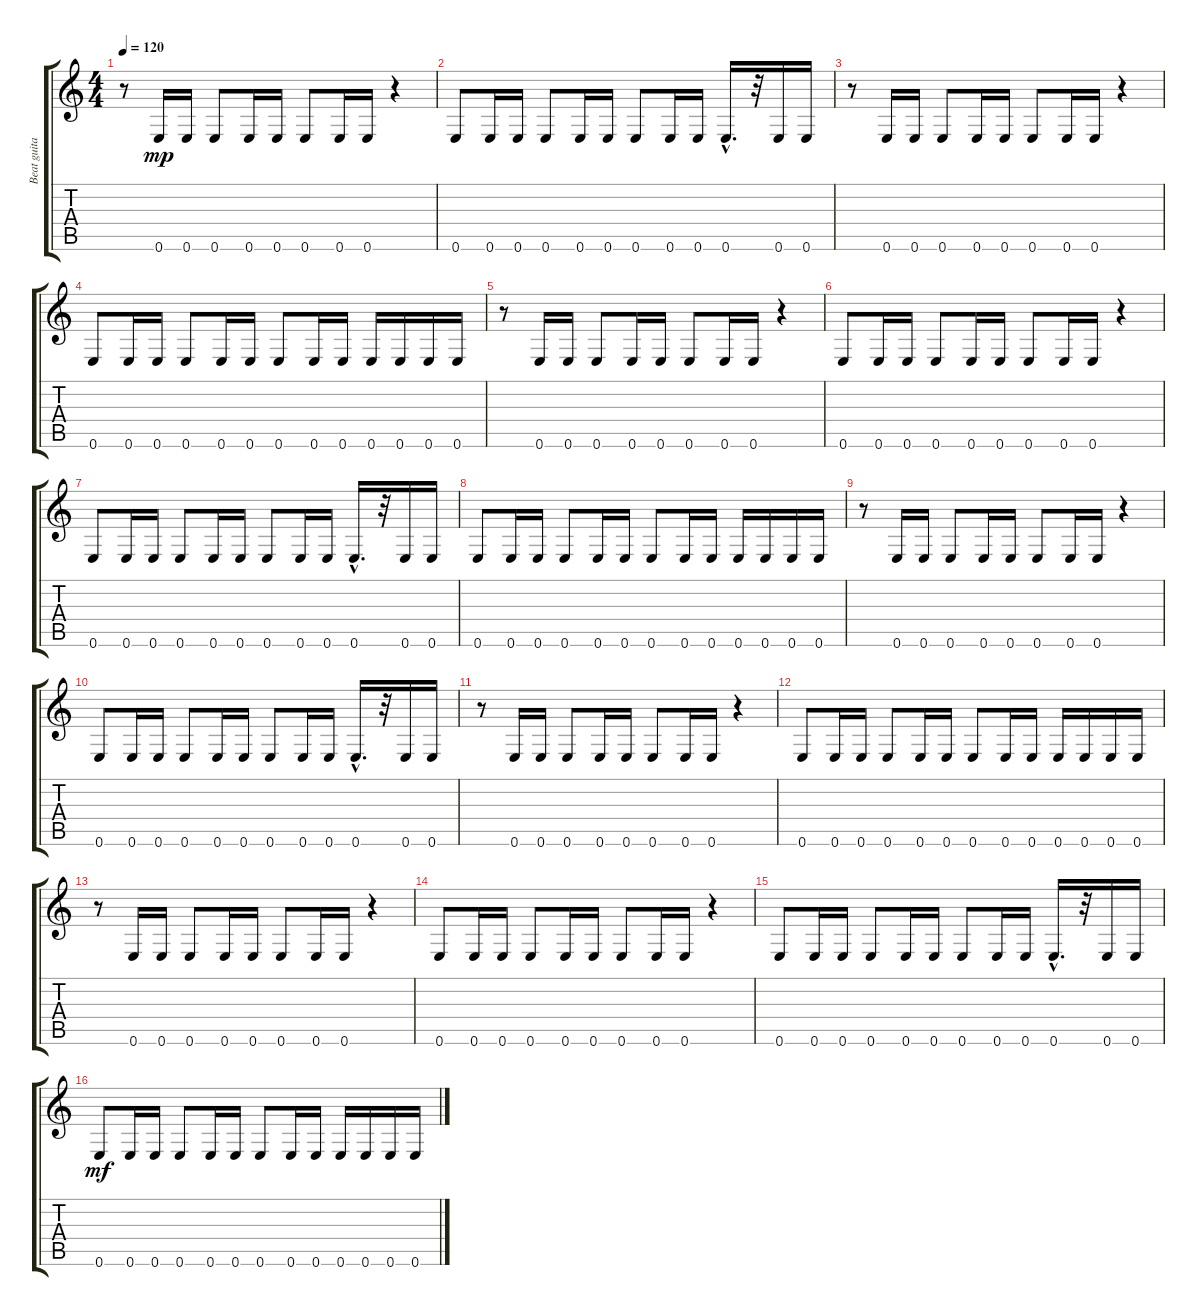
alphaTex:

\track ("Beat guitar" "Beat guita") {instrument acousticguitarnylon}
\staff {score tabs}
\tuning (E4 B3 G3 D3 A2 E2) {hide}
\ts (4 4)
\tempo 120
\clef g2
\ks c
r.8{dy mp instrument acousticguitarnylon} 0.6.16 0.6.16 0.6.8 0.6.16 0.6.16 0.6.8 0.6.16 0.6.16 r.4 |
0.6.8 0.6.16 0.6.16 0.6.8 0.6.16 0.6.16 0.6.8 0.6.16 0.6.16 0.6{hac}.16{d} r.32 0.6.16 0.6.16 |
r.8 0.6.16 0.6.16 0.6.8 0.6.16 0.6.16 0.6.8 0.6.16 0.6.16 r.4 |
0.6.8 0.6.16 0.6.16 0.6.8 0.6.16 0.6.16 0.6.8 0.6.16 0.6.16 0.6.16 0.6.16 0.6.16 0.6.16 |
r.8 0.6.16 0.6.16 0.6.8 0.6.16 0.6.16 0.6.8 0.6.16 0.6.16 r.4 |
0.6.8 0.6.16 0.6.16 0.6.8 0.6.16 0.6.16 0.6.8 0.6.16 0.6.16 r.4 |
0.6.8 0.6.16 0.6.16 0.6.8 0.6.16 0.6.16 0.6.8 0.6.16 0.6.16 0.6{hac}.16{d} r.32 0.6.16 0.6.16 |
0.6.8 0.6.16 0.6.16 0.6.8 0.6.16 0.6.16 0.6.8 0.6.16 0.6.16 0.6.16 0.6.16 0.6.16 0.6.16 |
r.8 0.6.16 0.6.16 0.6.8 0.6.16 0.6.16 0.6.8 0.6.16 0.6.16 r.4 |
0.6.8 0.6.16 0.6.16 0.6.8 0.6.16 0.6.16 0.6.8 0.6.16 0.6.16 0.6{hac}.16{d} r.32 0.6.16 0.6.16 |
r.8 0.6.16 0.6.16 0.6.8 0.6.16 0.6.16 0.6.8 0.6.16 0.6.16 r.4 |
0.6.8 0.6.16 0.6.16 0.6.8 0.6.16 0.6.16 0.6.8 0.6.16 0.6.16 0.6.16 0.6.16 0.6.16 0.6.16 |
r.8 0.6.16 0.6.16 0.6.8 0.6.16 0.6.16 0.6.8 0.6.16 0.6.16 r.4 |
0.6.8 0.6.16 0.6.16 0.6.8 0.6.16 0.6.16 0.6.8 0.6.16 0.6.16 r.4 |
0.6.8 0.6.16 0.6.16 0.6.8 0.6.16 0.6.16 0.6.8 0.6.16 0.6.16 0.6{hac}.16{d} r.32 0.6.16 0.6.16 |
0.6.8{dy mf} 0.6.16 0.6.16 0.6.8 0.6.16 0.6.16 0.6.8 0.6.16 0.6.16 0.6.16 0.6.16 0.6.16 0.6.16
